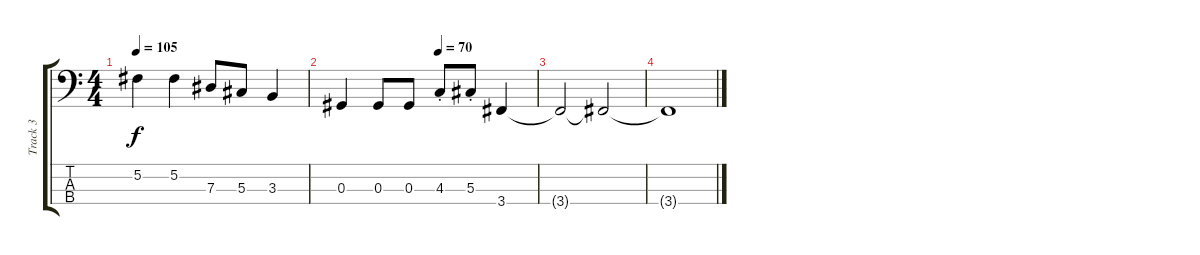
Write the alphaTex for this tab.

\track ("Track 3" "Track 3") {instrument electricbassfinger}
\staff {score tabs}
\tuning (Gb2 Db2 Ab1 Eb1) {hide}
\ts (4 4)
\tempo 105
\clef f4
\ks c
5.2{t}.4{dy f} 5.2.4 7.3.8 5.3.8 3.3.4 |
\tempo (70 0.5)
0.3.4 0.3.8 0.3.8 4.3{st}.8 5.3{st}.8 3.4.4 |
3.4{t}.2 3.4{t}.2{volume 0} |
3.4{t}.1
